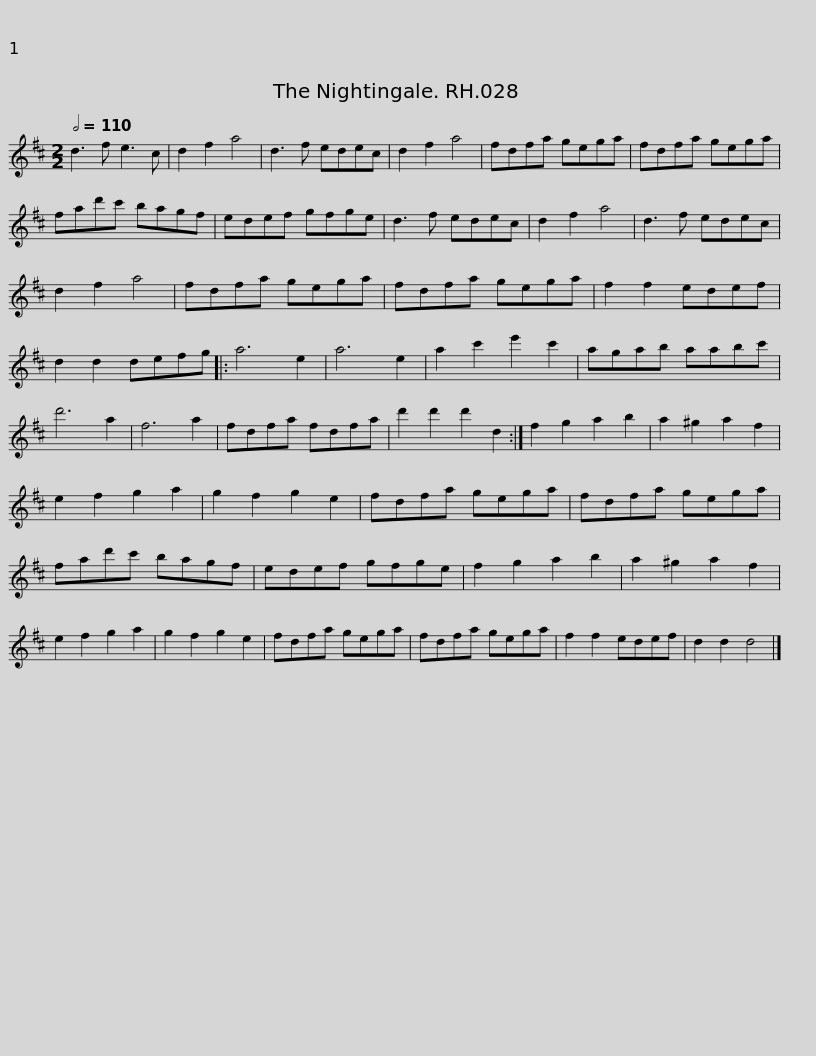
X:1
L:1/8
Q:1/2=110
M:2/2
I:linebreak $
K:D
V:1 treble
V:1
 d3 f e3 c | d2 f2 a4 | d3 f edec | d2 f2 a4 | fdfa gega | %5
 fdfa gega |$ fad'c' bagf | edef gfge | d3 f edec | d2 f2 a4 | %10
 d3 f edec | d2 f2 a4 |$ fdfa gega | fdfa gega | f2 f2 edef | %15
 d2 d2 defg |: a6 e2 | a6 e2 | a2 c'2 e'2 c'2 |$ agab aabc' | %20
 d'6 a2 | f6 a2 | fdfa fdfa | d'2 d'2 d'2 d2 :| f2 g2 a2 b2 | %25
 a2 ^g2 a2 f2 |$ e2 f2 g2 a2 | g2 f2 g2 e2 | fdfa gega | fdfa gega | %30
 fad'c' bagf | edef gfge |$ f2 g2 a2 b2 | a2 ^g2 a2 f2 | e2 f2 g2 a2 | %35
 g2 f2 g2 e2 | fdfa gega | fdfa gega | f2 f2 edef |$ d2 d2 d4 |] %40
